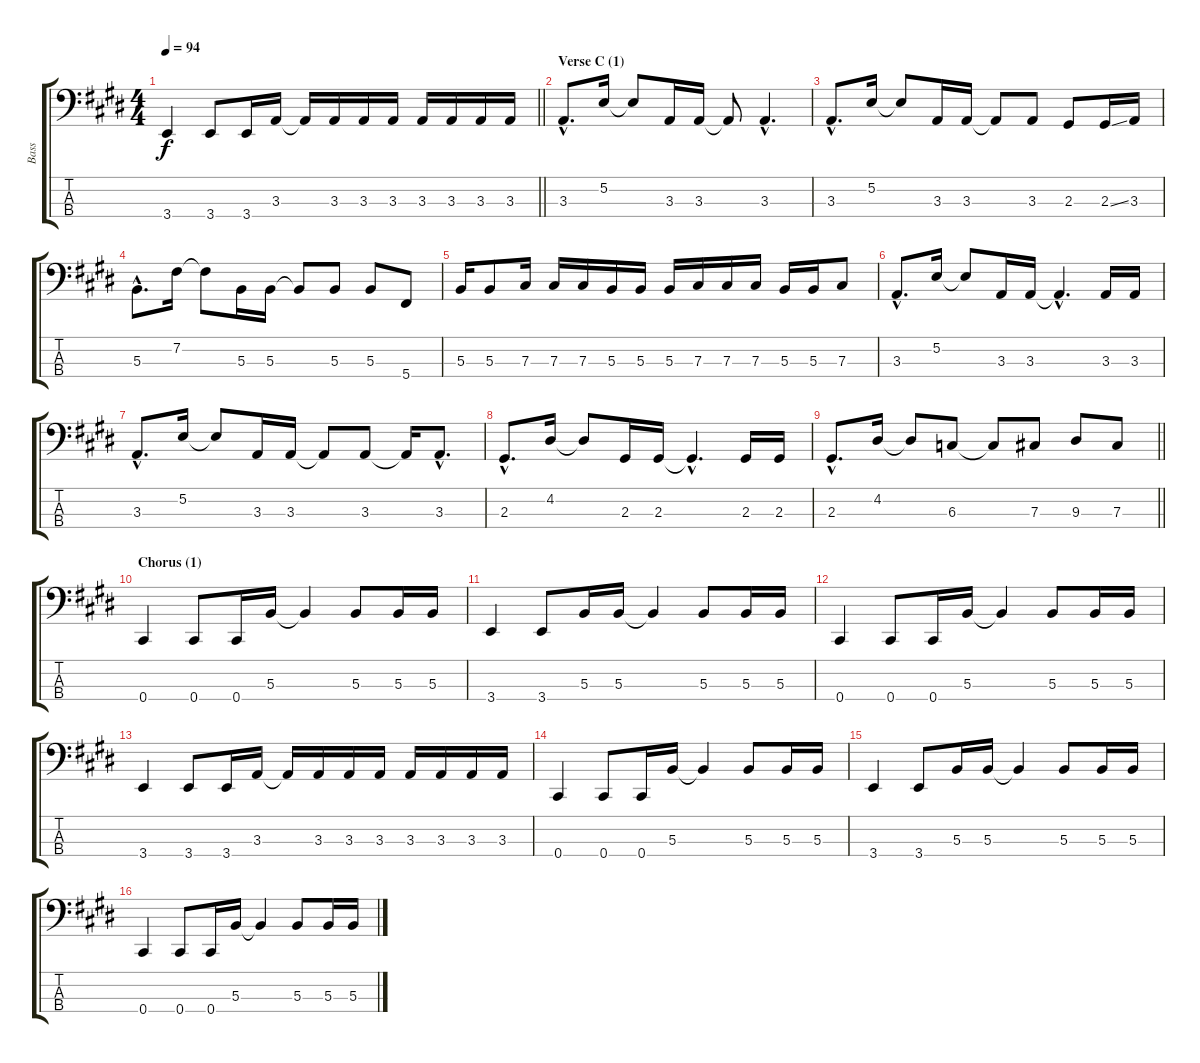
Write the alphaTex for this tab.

\track ("Bass" "Bass") {instrument electricbasspick}
\staff {score tabs}
\tuning (E2 B1 Gb1 Db1) {hide}
\ts (4 4)
\tempo 94
\clef f4
\barLineRight lightlight
\ks c#minor
3.4.4{dy f} 3.4.8 3.4.16 3.3.16 3.3{t}.16 3.3.16 3.3.16 3.3.16 3.3.16 3.3.16 3.3.16 3.3.16 |
\section ("" "Verse C (1)")
3.3{hac}.8{d} 5.2.16 5.2{t}.8 3.3.16 3.3.16 3.3{t}.8 3.3{hac}.4{d} |
3.3{hac}.8{d} 5.2.16 5.2{t}.8 3.3.16 3.3.16 3.3{t}.8 3.3.8 2.3.8 2.3{ss}.16 3.3.16 |
5.3{hac}.8{d} 7.2.16 7.2{t}.8 5.3.16 5.3.16 5.3{t}.8 5.3.8 5.3.8 5.4.8 |
5.3.16 5.3.8 7.3.16 7.3.16 7.3.16 5.3.16 5.3.16 5.3.16 7.3.16 7.3.16 7.3.16 5.3.16 5.3.16 7.3.8 |
3.3{hac}.8{d} 5.2.16 5.2{t}.8 3.3.16 3.3.16 3.3{hac t}.4{d} 3.3.16 3.3.16 |
3.3{hac}.8{d} 5.2.16 5.2{t}.8 3.3.16 3.3.16 3.3{t}.8 3.3.8 3.3{t}.16 3.3{hac}.8{d} |
2.3{hac}.8{d} 4.2.16 4.2{t}.8 2.3.16 2.3.16 2.3{hac t}.4{d} 2.3.16 2.3.16 |
\barLineRight lightlight
2.3{hac}.8{d} 4.2.16 4.2{t}.8 6.3.8 6.3{t}.8 7.3.8 9.3.8 7.3.8 |
\section ("" "Chorus (1)")
0.4.4 0.4.8 0.4.16 5.3.16 5.3{t}.4 5.3.8 5.3.16 5.3.16 |
3.4.4 3.4.8 5.3.16 5.3.16 5.3{t}.4 5.3.8 5.3.16 5.3.16 |
0.4.4 0.4.8 0.4.16 5.3.16 5.3{t}.4 5.3.8 5.3.16 5.3.16 |
3.4.4 3.4.8 3.4.16 3.3.16 3.3{t}.16 3.3.16 3.3.16 3.3.16 3.3.16 3.3.16 3.3.16 3.3.16 |
0.4.4 0.4.8 0.4.16 5.3.16 5.3{t}.4 5.3.8 5.3.16 5.3.16 |
3.4.4 3.4.8 5.3.16 5.3.16 5.3{t}.4 5.3.8 5.3.16 5.3.16 |
0.4.4 0.4.8 0.4.16 5.3.16 5.3{t}.4 5.3.8 5.3.16 5.3.16
